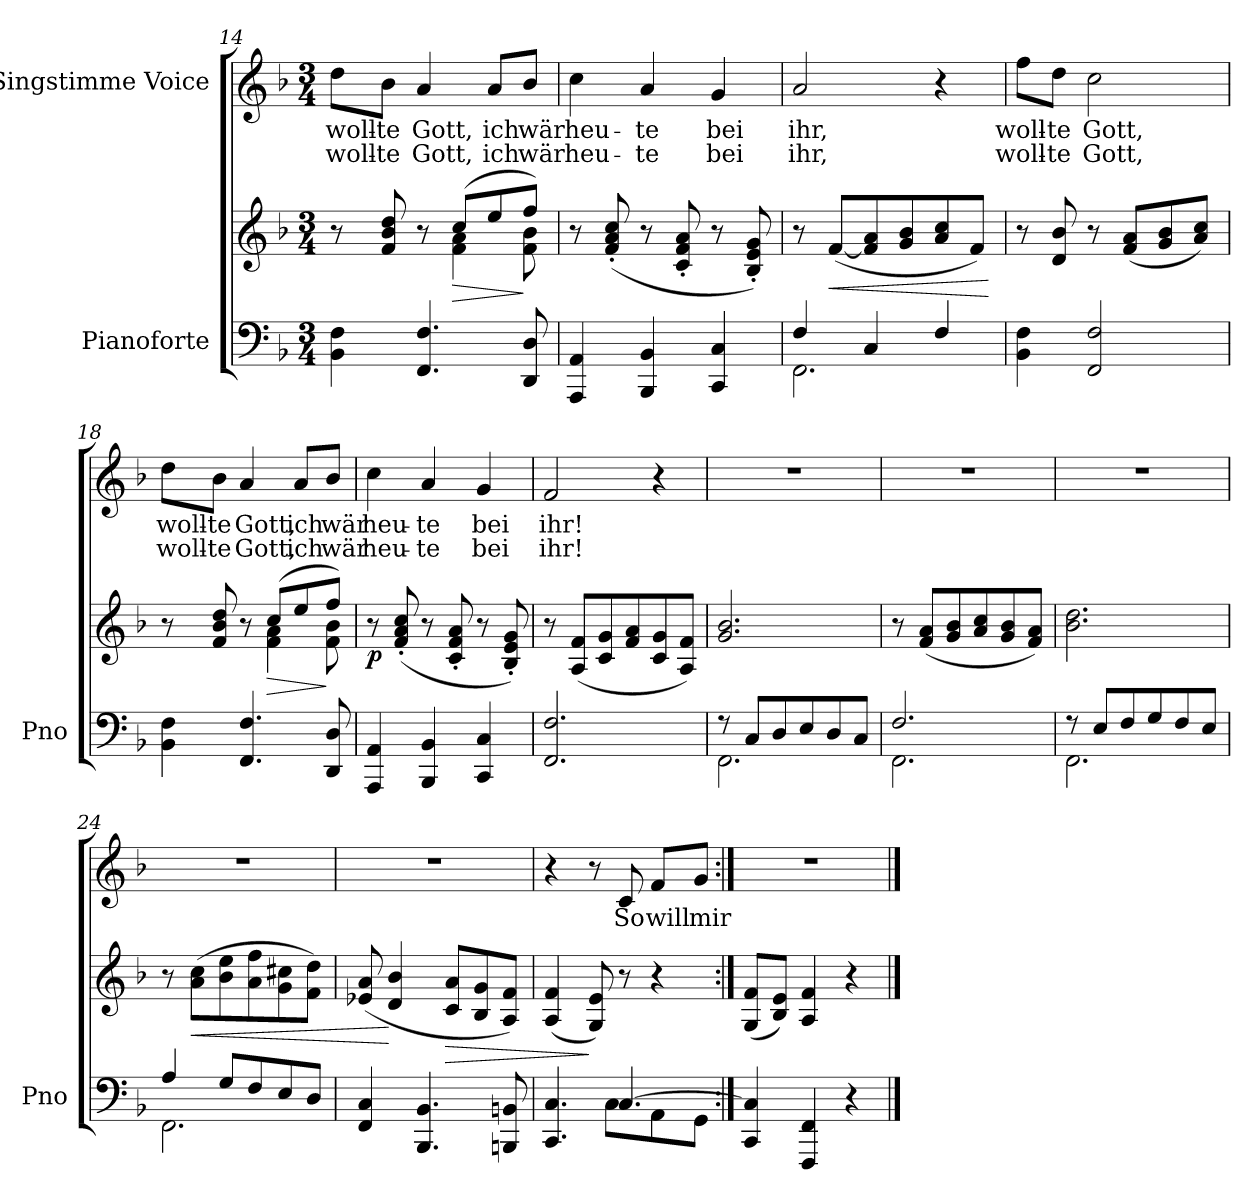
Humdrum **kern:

**kern	**kern	**dynam	**kern	**text	**text
*part2	*part2	*part2	*part1	*part1	*part1
*staff3	*staff2	*staff2/3	*staff1	*staff1	*staff1
*I"Pianoforte	*	*	*I"Singstimme Voice	*	*
*I'Pno	*	*	*	*	*
*clefF4	*clefG2	*	*clefG2	*	*
*k[b-]	*k[b-]	*	*k[b-]	*	*
*M3/4	*M3/4	*	*M3/4	*	*
=14	=14	=14	=14	=14	=14
*	*^	*	*	*	*
4BB-\ 4F\	8r	4.ryy	.	8dd\L	woll-	woll-
.	8f/ 8b-/ 8dd/	.	.	8b-\J	-te	-te
4.FF/ 4.F/	8r	.	.	4a/	Gott,	Gott,
!	!	!	!LO:HP:b	!	!	!
.	(8cc/L	4f\ 4a\	>	.	.	.
.	8ee/	.	.	8a/L	ich	ich
8DD/ 8D/	8ff/J)	8f\ 8b-\	]	8b-/J	wär	wär
*	*v	*v	*	*	*	*
=15	=15	=15	=15	=15	=15
4AAA/ 4AA/	8r	.	4cc\	heu-	heu-
.	(8f/' 8a/' 8cc/'	.	.	.	.
4BBB-/ 4BB-/	8r	.	4a/	-te	-te
.	8c/' 8f/' 8a/'	.	.	.	.
4CC/ 4C/	8r	.	4g/	bei	bei
.	8B-/' 8e/' 8g/')	.	.	.	.
=16	=16	=16	=16	=16	=16
*^	*	*	*	*	*
4F/	2.FF\	8r	.	2a/	ihr,	ihr,
!	!	!	!LO:HP:b	!	!	!
.	.	(>[8f/L	<	.	.	.
4C/	.	8f/] 8a/	.	.	.	.
.	.	8g/ 8b-/	.	.	.	.
4F/	.	8a/ 8cc/	.	4r	.	.
.	.	8f/J)	.	.	.	.
*v	*v	*	*	*	*	*
.	.	[	.	.	.
=17	=17	=17	=17	=17	=17
4BB-\ 4F\	8r	.	8ff\L	woll-	woll-
.	8d/ 8b-/	.	8dd\J	-te	-te
2FF/ 2F/	8r	.	2cc\	Gott,	Gott,
.	(8f/ 8a/L	.	.	.	.
.	8g/ 8b-/	.	.	.	.
.	8a/ 8cc/J)	.	.	.	.
=18	=18	=18	=18	=18	=18
*	*^	*	*	*	*
4BB-\ 4F\	8r	4.ryy	.	8dd\L	woll-	woll-
.	8f/ 8b-/ 8dd/	.	.	8b-\J	-te	-te
4.FF/ 4.F/	8r	.	.	4a/	Gott,	Gott,
!	!	!	!LO:HP:b	!	!	!
.	(8cc/L	4f\ 4a\	>	.	.	.
.	8ee/	.	.	8a/L	ich	ich
8DD/ 8D/	8ff/J)	8f\ 8b-\	]	8b-/J	wär	wär
=19	=19	=19	=19	=19	=19	=19
!	!	!	!LO:DY:b	!	!	!
*	*v	*v	*	*	*	*
4AAA/ 4AA/	8r	p	4cc\	heu-	heu-
.	(8f/' 8a/' 8cc/'	.	.	.	.
4BBB-/ 4BB-/	8r	.	4a/	-te	-te
.	8c/' 8f/' 8a/'	.	.	.	.
4CC/ 4C/	8r	.	4g/	bei	bei
.	8B-/' 8e/' 8g/')	.	.	.	.
=20	=20	=20	=20	=20	=20
2.FF/ 2.F/	8r	.	2f/	ihr!	ihr!
.	(8A/ 8f/L	.	.	.	.
.	8c/ 8g/	.	.	.	.
.	8f/ 8a/	.	.	.	.
.	8c/ 8g/	.	4r	.	.
.	8A/ 8f/J)	.	.	.	.
=21	=21	=21	=21	=21	=21
*^	*	*	*	*	*
8r	2.FF\	2.g/ 2.b-/	.	2.r	.	.
8C/L	.	.	.	.	.	.
8D/	.	.	.	.	.	.
8E/	.	.	.	.	.	.
8D/	.	.	.	.	.	.
8C/J	.	.	.	.	.	.
=22	=22	=22	=22	=22	=22	=22
2.F/	2.FF\	8r	.	2.r	.	.
.	.	(8f/ 8a/L	.	.	.	.
.	.	8g/ 8b-/	.	.	.	.
.	.	8a/ 8cc/	.	.	.	.
.	.	8g/ 8b-/	.	.	.	.
.	.	8f/ 8a/J)	.	.	.	.
=23	=23	=23	=23	=23	=23	=23
8r	2.FF\	2.b-\ 2.dd\	.	2.r	.	.
8E/L	.	.	.	.	.	.
8F/	.	.	.	.	.	.
8G/	.	.	.	.	.	.
8F/	.	.	.	.	.	.
8E/J	.	.	.	.	.	.
=24	=24	=24	=24	=24	=24	=24
4A/	2.FF\	8r	.	2.r	.	.
!	!	!	!LO:HP:b	!	!	!
.	.	(8a\ 8cc\L	<	.	.	.
8G/L	.	8b-\ 8ee\	.	.	.	.
8F/	.	8a\ 8ff\	.	.	.	.
8E/	.	8g\ 8cc#X\	.	.	.	.
8D/J	.	8f\ 8dd\J)	.	.	.	.
*v	*v	*	*	*	*	*
=25	=25	=25	=25	=25	=25
4FF/ 4C/	(8e-X/ 8a/	.	2.r	.	.
.	4d/ 4b-/	[	.	.	.
4.BBB-/ 4.BB-/	.	.	.	.	.
!	!	!LO:HP:b	!	!	!
.	8c/ 8a/L	>	.	.	.
.	8B-/ 8g/	.	.	.	.
8BBBn/ 8BBn/	8A/ 8f/J)	.	.	.	.
=26	=26	=26	=26	=26	=26
*^	*	*	*	*	*
4.CC/ 4.C/	4.ryy	(4A/ 4f/	.	4r	.	.
.	.	8G/ 8e/)	]	8r	.	.
!	!LO:N:head=solid	!	!	!	!	!
[4.C/	8C\L	8r	.	8c/	So	.
.	8AA\	4r	.	8f/L	will	.
.	8GG\J	.	.	8g/J	mir	.
*v	*v	*	*	*	*	*
=27:|!	=27:|!	=27:|!	=27:|!	=27:|!	=27:|!
4CC/ 4C/]	(>8G/ 8f/L	.	2.r	.	.
.	8B-/ 8e/J)	.	.	.	.
4FFF/ 4FF/	4A/ 4f/	.	.	.	.
4r	4r	.	.	.	.
==	==	==	==	==	==
*-	*-	*-	*-	*-	*-
